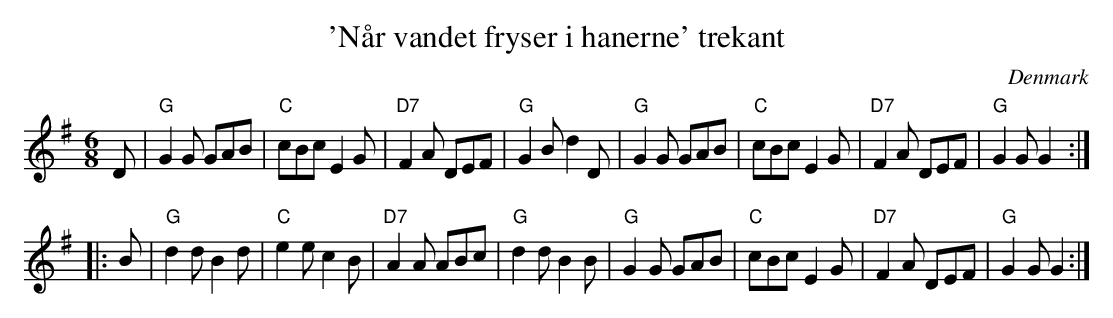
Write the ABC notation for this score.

X:1
T: 'N\aar vandet fryser i hanerne' trekant
O: Denmark
M: 6/8
L: 1/8
K: G
   D \
| "G"G2G GAB | "C"cBc E2G | "D7"F2A DEF | "G"G2B d2D \
| "G"G2G GAB | "C"cBc E2G | "D7"F2A DEF | "G"G2G G2 :|
|: B \
| "G"d2d B2d | "C"e2e c2B | "D7"A2A ABc | "G"d2d B2B \
| "G"G2G GAB | "C"cBc E2G | "D7"F2A DEF | "G"G2G G2 :|
